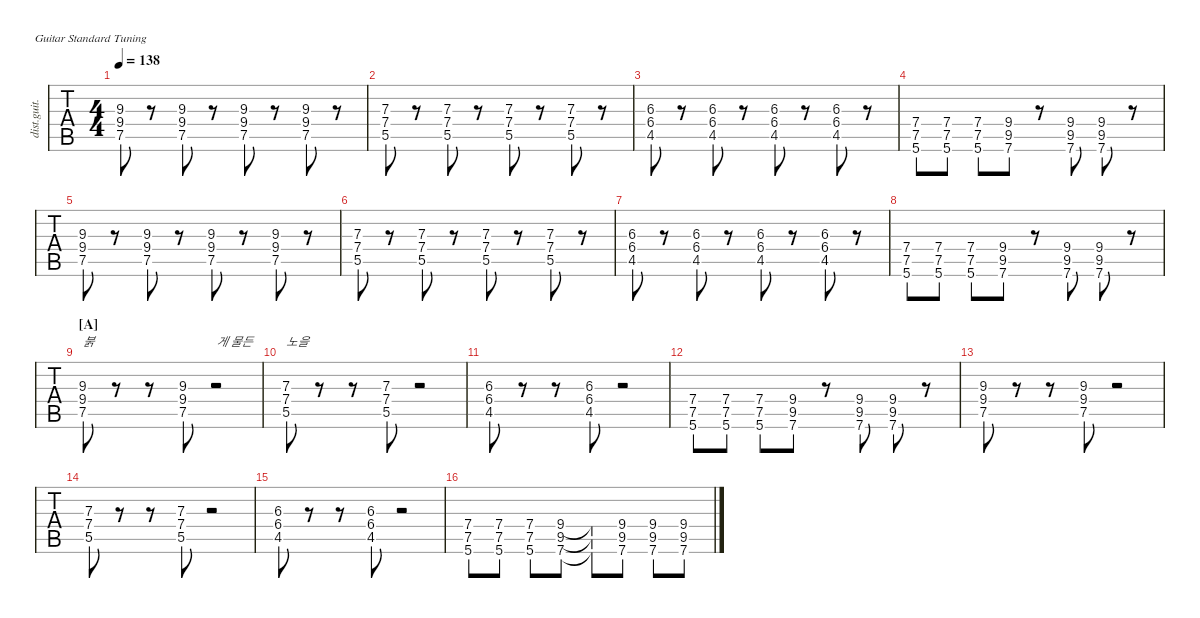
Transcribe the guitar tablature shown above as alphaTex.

\defaultSystemsLayout 4
\hideDynamics
\bracketExtendMode nobrackets
\track ("Distortion Guitar" "dist.guit.") {defaultSystemsLayout 4 instrument distortionguitar}
\staff {tabs}
\tuning (E4 B3 G3 D3 A2 E2)
\ts (4 4)
\tempo 138
\clef g2
\ks c
(7.5 9.4 9.3).8{dy mf} r.8 (7.5 9.4 9.3).8 r.8 (7.5 9.4 9.3).8 r.8 (7.5 9.4 9.3).8 r.8 |
(7.3 7.4 5.5).8 r.8 (7.3 7.4 5.5).8 r.8 (7.3 7.4 5.5).8 r.8 (7.3 7.4 5.5).8 r.8 |
(4.5{acc #} 6.4{acc #} 6.3{acc #}).8 r.8 (4.5{acc #} 6.4{acc #} 6.3{acc #}).8 r.8 (4.5{acc #} 6.4{acc #} 6.3{acc #}).8 r.8 (4.5{acc #} 6.4{acc #} 6.3{acc #}).8 r.8 |
(7.4 7.5 5.6).8 (5.6 7.5 7.4).8 (7.4 7.5 5.6).8 (7.6 9.5{acc #} 9.4).8 r.8 (7.6 9.5{acc #} 9.4).8 (7.6 9.5{acc #} 9.4).8 r.8 |
(7.5 9.4 9.3).8 r.8 (7.5 9.4 9.3).8 r.8 (7.5 9.4 9.3).8 r.8 (7.5 9.4 9.3).8 r.8 |
(7.3 7.4 5.5).8 r.8 (7.3 7.4 5.5).8 r.8 (7.3 7.4 5.5).8 r.8 (7.3 7.4 5.5).8 r.8 |
(4.5{acc #} 6.4{acc #} 6.3{acc #}).8 r.8 (4.5{acc #} 6.4{acc #} 6.3{acc #}).8 r.8 (4.5{acc #} 6.4{acc #} 6.3{acc #}).8 r.8 (4.5{acc #} 6.4{acc #} 6.3{acc #}).8 r.8 |
(7.4 7.5 5.6).8 (5.6 7.5 7.4).8 (7.4 7.5 5.6).8 (7.6 9.5{acc #} 9.4).8 r.8 (7.6 9.5{acc #} 9.4).8 (7.6 9.5{acc #} 9.4).8 r.8 |
\section ("A" "")
(7.5 9.4 9.3).8{txt "붉"} r.8 r.8 (7.5 9.4 9.3).8 r.2{txt "게 물든"} |
(5.5 7.4 7.3).8{txt "노을"} r.8 r.8 (5.5 7.4 7.3).8 r.2 |
(4.5{acc #} 6.4{acc #} 6.3{acc #}).8 r.8 r.8 (4.5{acc #} 6.4{acc #} 6.3{acc #}).8 r.2 |
(5.6 7.5 7.4).8 (7.4 7.5 5.6).8 (5.6 7.5 7.4).8 (9.4 9.5{acc #} 7.6).8 r.8 (9.4 9.5{acc #} 7.6).8 (7.6 9.5{acc #} 9.4).8 r.8 |
(7.5 9.4 9.3).8 r.8 r.8 (7.5 9.4 9.3).8 r.2 |
(5.5 7.4 7.3).8 r.8 r.8 (5.5 7.4 7.3).8 r.2 |
(4.5{acc #} 6.4{acc #} 6.3{acc #}).8 r.8 r.8 (4.5{acc #} 6.4{acc #} 6.3{acc #}).8 r.2 |
(5.6 7.5 7.4).8 (7.4 7.5 5.6).8 (5.6 7.5 7.4).8 (9.4 9.5{acc #} 7.6).8 (9.4{t} 9.5{t acc #} 7.6{t}).8 (9.4 9.5{acc #} 7.6).8 (7.6 9.5{acc #} 9.4).8 (7.6 9.5{acc #} 9.4).8
